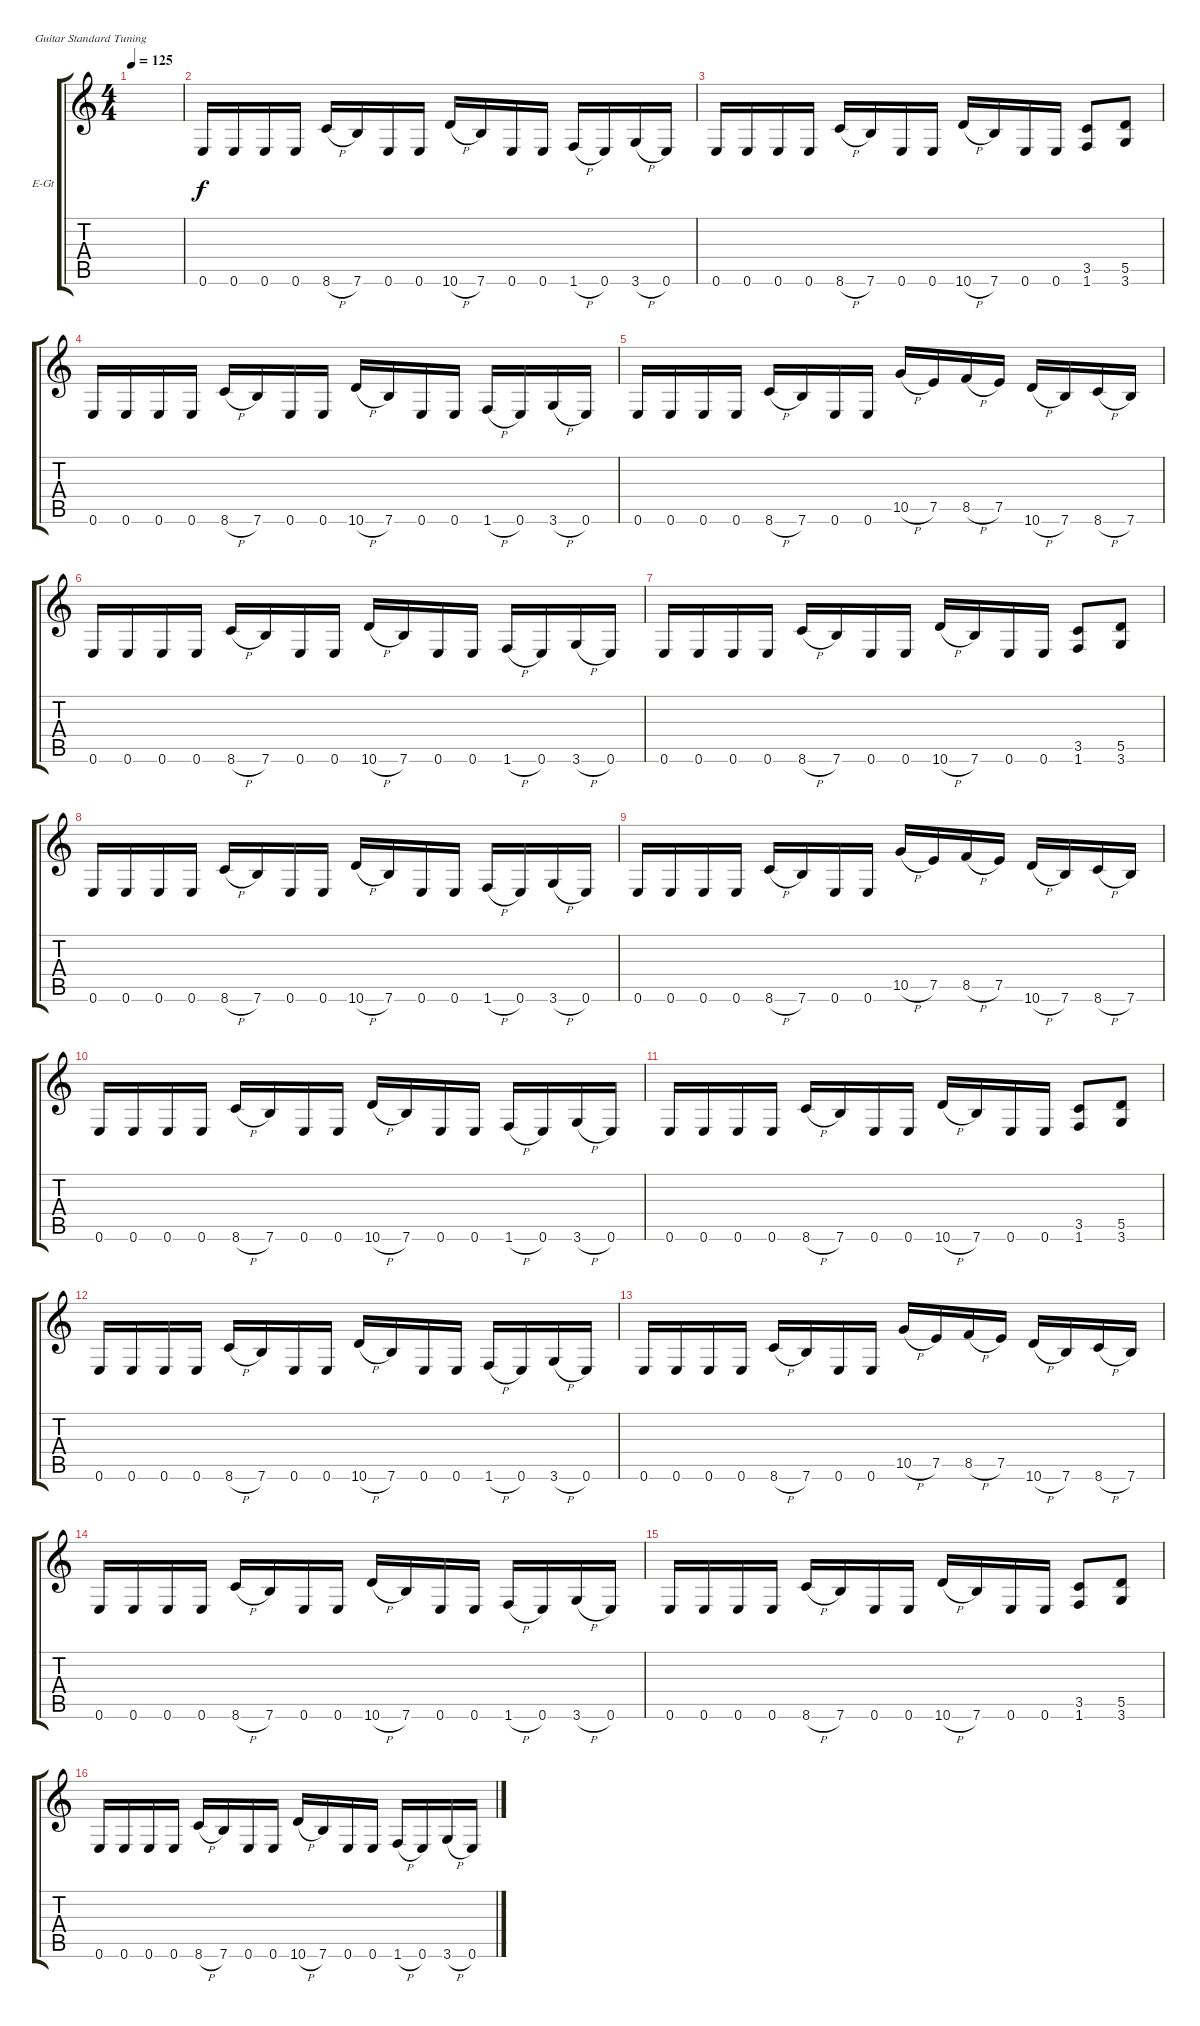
\defaultSystemsLayout 4
\bracketExtendMode groupsimilarinstruments
\firstSystemTrackNameOrientation horizontal
\otherSystemsTrackNameOrientation horizontal
\track ("Matt Tuck" "E-Gt") {instrument distortionguitar}
\staff {score tabs}
\tuning (E4 B3 G3 D3 A2 E2)
\ts (4 4)
\tempo 125
\clef g2
\ks c
|
0.6.16 0.6.16 0.6.16 0.6.16 8.6{h}.16 7.6.16 0.6.16 0.6.16 10.6{h}.16 7.6.16 0.6.16 0.6.16 1.6{h}.16 0.6.16 3.6{h}.16 0.6.16 |
0.6.16 0.6.16 0.6.16 0.6.16 8.6{h}.16 7.6.16 0.6.16 0.6.16 10.6{h}.16 7.6.16 0.6.16 0.6.16 (1.6 3.5).8 (5.5 3.6).8 |
0.6.16 0.6.16 0.6.16 0.6.16 8.6{h}.16 7.6.16 0.6.16 0.6.16 10.6{h}.16 7.6.16 0.6.16 0.6.16 1.6{h}.16 0.6.16 3.6{h}.16 0.6.16 |
0.6.16 0.6.16 0.6.16 0.6.16 8.6{h}.16 7.6.16 0.6.16 0.6.16 10.5{h}.16 7.5.16 8.5{h}.16 7.5.16 10.6{h}.16 7.6.16 8.6{h}.16 7.6.16 |
0.6.16 0.6.16 0.6.16 0.6.16 8.6{h}.16 7.6.16 0.6.16 0.6.16 10.6{h}.16 7.6.16 0.6.16 0.6.16 1.6{h}.16 0.6.16 3.6{h}.16 0.6.16 |
0.6.16 0.6.16 0.6.16 0.6.16 8.6{h}.16 7.6.16 0.6.16 0.6.16 10.6{h}.16 7.6.16 0.6.16 0.6.16 (1.6 3.5).8 (5.5 3.6).8 |
0.6.16 0.6.16 0.6.16 0.6.16 8.6{h}.16 7.6.16 0.6.16 0.6.16 10.6{h}.16 7.6.16 0.6.16 0.6.16 1.6{h}.16 0.6.16 3.6{h}.16 0.6.16 |
0.6.16 0.6.16 0.6.16 0.6.16 8.6{h}.16 7.6.16 0.6.16 0.6.16 10.5{h}.16 7.5.16 8.5{h}.16 7.5.16 10.6{h}.16 7.6.16 8.6{h}.16 7.6.16 |
0.6.16 0.6.16 0.6.16 0.6.16 8.6{h}.16 7.6.16 0.6.16 0.6.16 10.6{h}.16 7.6.16 0.6.16 0.6.16 1.6{h}.16 0.6.16 3.6{h}.16 0.6.16 |
0.6.16 0.6.16 0.6.16 0.6.16 8.6{h}.16 7.6.16 0.6.16 0.6.16 10.6{h}.16 7.6.16 0.6.16 0.6.16 (1.6 3.5).8 (5.5 3.6).8 |
0.6.16 0.6.16 0.6.16 0.6.16 8.6{h}.16 7.6.16 0.6.16 0.6.16 10.6{h}.16 7.6.16 0.6.16 0.6.16 1.6{h}.16 0.6.16 3.6{h}.16 0.6.16 |
0.6.16 0.6.16 0.6.16 0.6.16 8.6{h}.16 7.6.16 0.6.16 0.6.16 10.5{h}.16 7.5.16 8.5{h}.16 7.5.16 10.6{h}.16 7.6.16 8.6{h}.16 7.6.16 |
0.6.16 0.6.16 0.6.16 0.6.16 8.6{h}.16 7.6.16 0.6.16 0.6.16 10.6{h}.16 7.6.16 0.6.16 0.6.16 1.6{h}.16 0.6.16 3.6{h}.16 0.6.16 |
0.6.16 0.6.16 0.6.16 0.6.16 8.6{h}.16 7.6.16 0.6.16 0.6.16 10.6{h}.16 7.6.16 0.6.16 0.6.16 (1.6 3.5).8 (5.5 3.6).8 |
0.6.16 0.6.16 0.6.16 0.6.16 8.6{h}.16 7.6.16 0.6.16 0.6.16 10.6{h}.16 7.6.16 0.6.16 0.6.16 1.6{h}.16 0.6.16 3.6{h}.16 0.6.16
